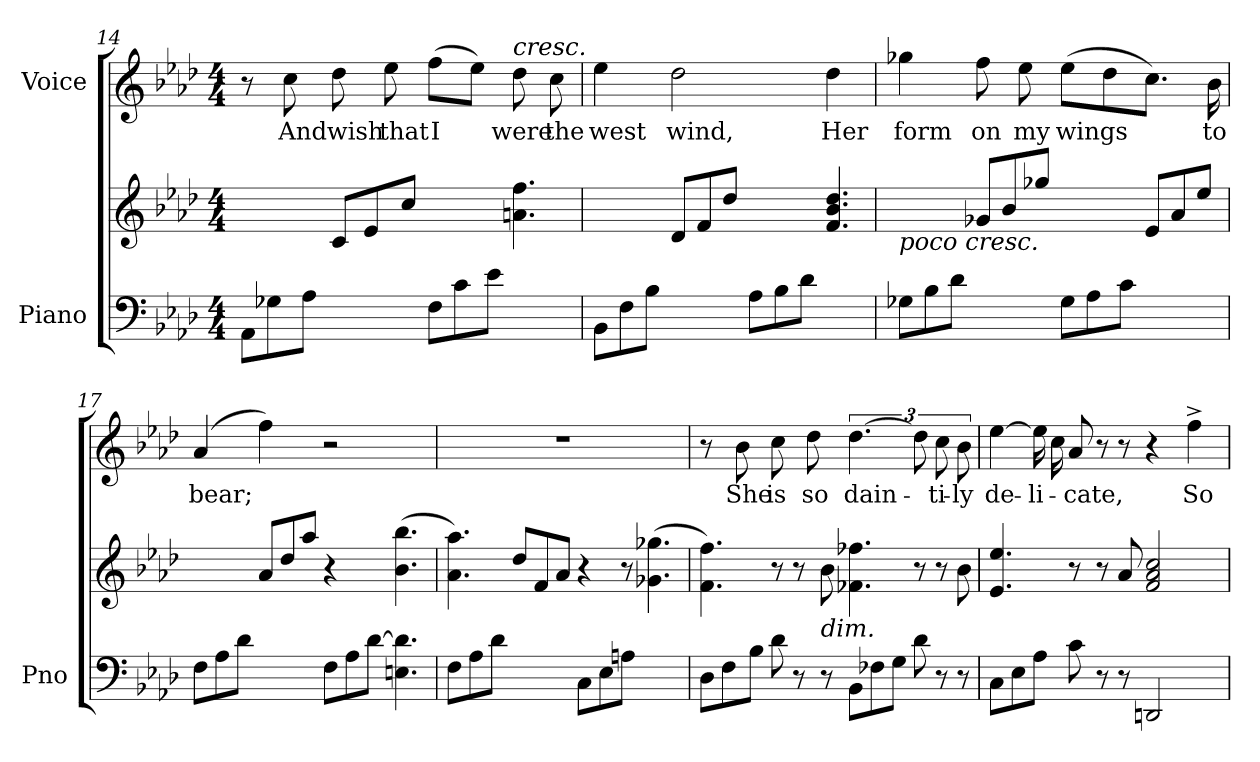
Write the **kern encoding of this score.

**kern	**kern	**kern	**text
*part2	*part2	*part1	*part1
*staff3	*staff2	*staff1	*staff1
*I"Piano	*	*I"Voice	*
*I'Pno	*	*	*
*clefF4	*clefG2	*clefG2	*
*k[b-e-a-d-]	*k[b-e-a-d-]	*k[b-e-a-d-]	*
*M4/4	*M4/4	*M4/4	*
*Xtuplet	*	*	*
=14	=14	=14	=14
*^	*	*	*
(>12AA-\L	1ryy	4ryy	8r	.
12G-X\	.	.	.	.
!	!	!	!	!LO:LY:b
.	.	.	8cc\	And
12A-\J	.	.	.	.
*	*	*Xtuplet	*	*
!	!	!	!	!LO:LY:b
4ryy	.	12c/L	8dd-\	wish
.	.	12e-/	.	.
!	!	!	!	!LO:LY:b
.	.	.	8ee-\	that
.	.	12cc/J)	.	.
!	!	!	!	!LO:LY:b
(>12F\L	.	4ryy	(>8ff\L	I
12c\	.	.	.	.
.	.	.	8ee-\J)	.
12e-\J	.	.	.	.
!	!	!	!LO:TX:a:i:t=cresc.	!
!	!	!	!	!LO:LY:b
4ryy	.	6.an\ 6.ff\)	8dd-\	were
!	!	!	!	!LO:LY:b
.	.	.	8cc\	the
!!LO:LB:g=z
=15	=15	=15	=15	=15
!	!	!	!	!LO:LY:b
(>12BB-\L	1ryy	4ryy	4ee-\	west
12F\	.	.	.	.
12B-\J	.	.	.	.
!	!	!	!	!LO:LY:b
4ryy	.	12d-/L	2dd-\	wind,
.	.	12f/	.	.
.	.	12dd-/J)	.	.
(>12A-\L	.	4ryy	.	.
12B-\	.	.	.	.
12d-\J	.	.	.	.
!	!	!	!	!LO:LY:b
4ryy	.	6.f/ 6.b-/ 6.dd-/)	4dd-\	Her
=16	=16	=16	=16	=16
!	!	!LO:TX:b:i:t=poco     cresc.	!	!
!	!	!	!	!LO:LY:b
(>12G-X\L	1ryy	4ryy	4gg-X\	form
12B-\	.	.	.	.
12d-\J	.	.	.	.
!	!	!	!	!LO:LY:b
4ryy	.	12g-X/L	8ff\	on
.	.	12b-/	.	.
!	!	!	!	!LO:LY:b
.	.	.	8ee-\	my
.	.	12gg-X/J)	.	.
!	!	!	!	!LO:LY:b
(>12G-\L	.	4ryy	(>8ee-\L	wings
12A-\	.	.	.	.
.	.	.	8dd-\	.
12c\J	.	.	.	.
4ryy	.	12e-/L	8.cc\J)	.
.	.	12a-/	.	.
.	.	12ee-/J)	.	.
!	!	!	!	!LO:LY:b
.	.	.	16b-\	to
!!LO:PB:g=z
=17	=17	=17	=17	=17
!	!	!	!	!LO:LY:b
(>12F\L	2ryy	4ryy	(>4a-/	bear;
12A-\	.	.	.	.
12d-\J	.	.	.	.
2.ryy	.	12a-/L	4ff\)	.
.	.	12dd-/	.	.
.	.	12aa-/J)	.	.
.	12F\L	4r	2r	.
.	12A-\	.	.	.
.	[12d-\J	.	.	.
.	6.En\ 6.d-\]	(>6.b-\ 6.bb-\	.	.
*v	*v	*	*	*
=18	=18	=18	=18
*	*^	*	*
(>12F\L	6.a-\ 6.aa-\)	4ryy	1r	.
12A-\	.	.	.	.
12d-\J	.	.	.	.
4ryy	6.ryy	12dd-/L	.	.
.	.	12f/	.	.
.	.	12a-/J)	.	.
(>12C\L	6r	4ryy	.	.
12E-\	.	.	.	.
12An\J	12r	.	.	.
4ryy	6.ryy	(>6.g-X\ 6.gg-X\)	.	.
*	*v	*v	*	*
!!LO:LB:g=z
=19	=19	=19	=19
12D-\L	6.f\ 6.ff\)	8r	.
12F\	.	.	.
!	!	!	!LO:LY:b
.	.	8b-\	She
12B-\J	.	.	.
!	!	!	!LO:LY:b
12d-\	12r	8cc\	is
12r	12r	.	.
!	!	!	!LO:LY:b
.	.	8dd-\	so
!	!LO:TX:b:i:t=dim.	!	!
12r	12b-\	.	.
!	!	!	!LO:LY:b
12BB-\L	6.f-X\ 6.ff-X\	[6.dd-\	dain-
12F-X\	.	.	.
12G\J	.	.	.
*	*	*Xtuplet	*
12d-\	12r	12dd-\]	.
!	!	!	!LO:LY:b
12r	12r	12cc\	-ti-
!	!	!	!LO:LY:b
12r	12b-\	12b-\	-ly
=20	=20	=20	=20
!	!	!	!LO:LY:b
12C\L	6.e-/ 6.ee-/	[6ee-\	de-
12E-\	.	.	.
!	!	!	!LO:LY:b
12A-\J	.	24ee-\]	-li-
.	.	24cc\	.
!	!	!	!LO:LY:b
12c\	12r	12a-/	-cate,
12r	12r	12r	.
12r	12a-/	12r	.
2DDn/	2f/ 2a-/ 2cc/	4r	.
!	!	!	!LO:LY:b
.	.	4ff^\	So
=	=	=	=
*-	*-	*-	*-
